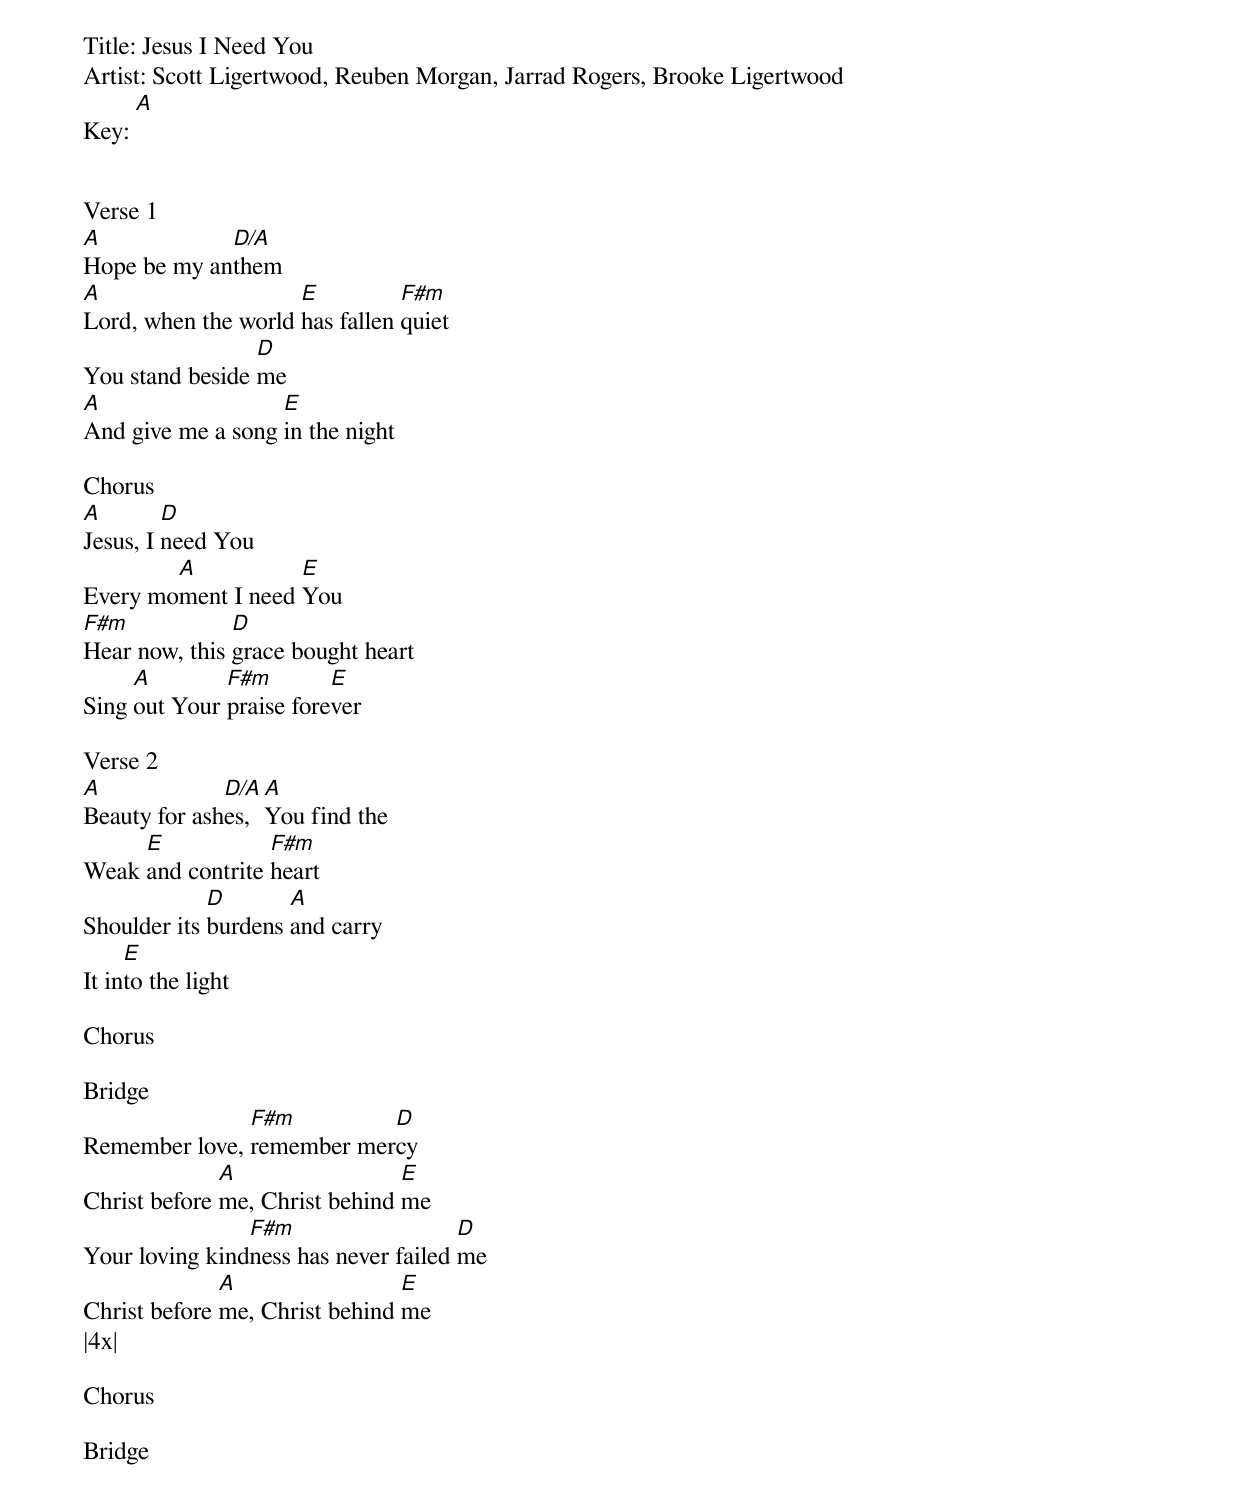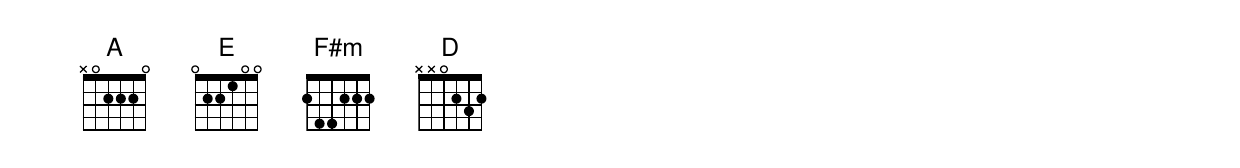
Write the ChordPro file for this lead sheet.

Title: Jesus I Need You
Artist: Scott Ligertwood, Reuben Morgan, Jarrad Rogers, Brooke Ligertwood
Key: [A]


Verse 1
[A]Hope be my an[D/A]them
[A]Lord, when the world [E]has fallen [F#m]quiet
You stand beside [D]me
[A]And give me a song [E]in the night

Chorus
[A]Jesus, I [D]need You
Every mo[A]ment I need [E]You
[F#m]Hear now, this [D]grace bought heart
Sing [A]out Your [F#m]praise fore[E]ver

Verse 2
[A]Beauty for ash[D/A]es, [A]You find the
Weak [E]and contrite [F#m]heart
Shoulder its [D]burdens [A]and carry
It in[E]to the light

Chorus

Bridge
Remember love, [F#m]remember mer[D]cy
Christ before [A]me, Christ behind [E]me
Your loving kind[F#m]ness has never failed [D]me
Christ before [A]me, Christ behind [E]me
|4x|

Chorus

Bridge
